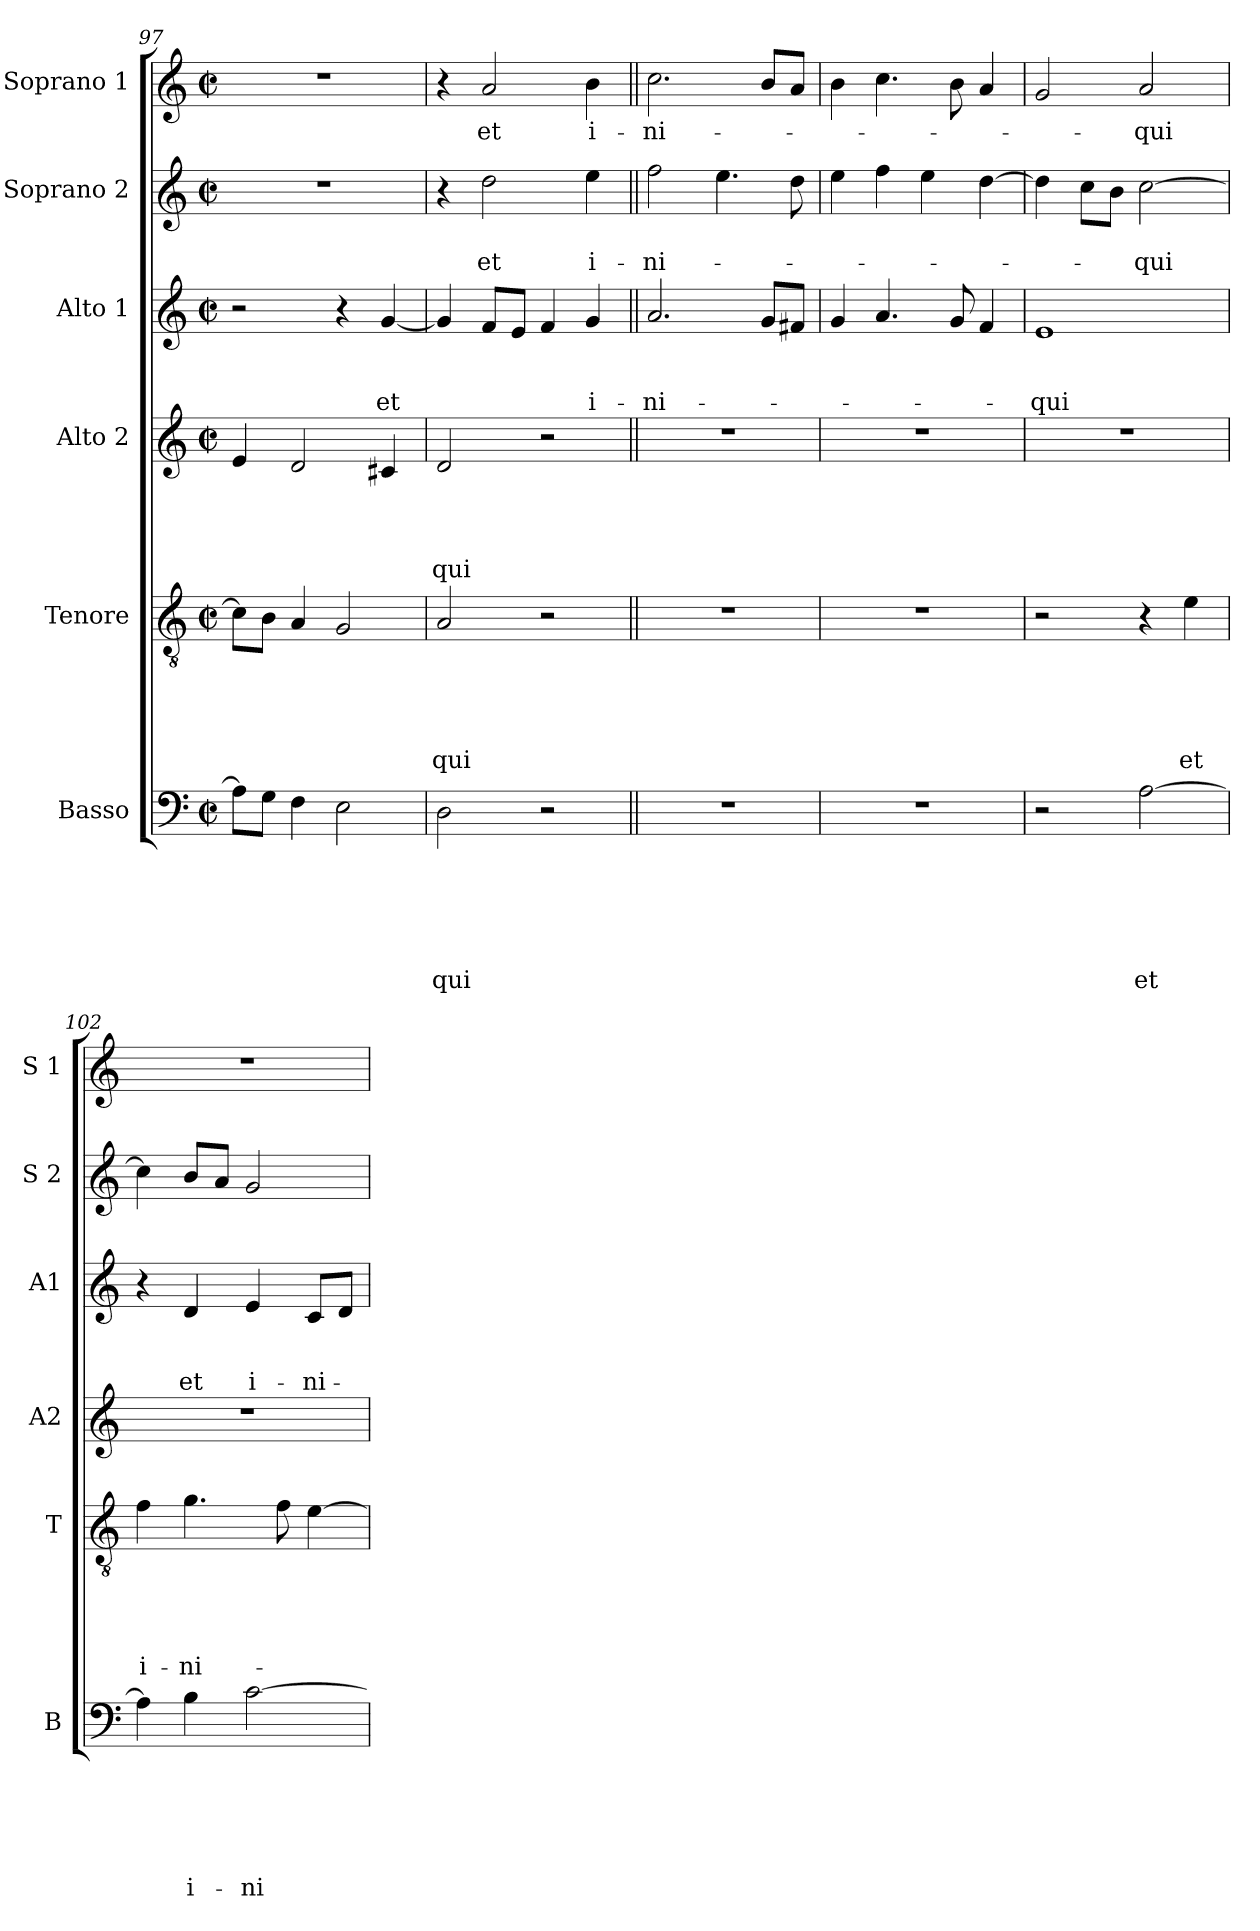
**kern	**text	**text	**text	**text	**text	**text	**kern	**text	**text	**text	**text	**text	**kern	**text	**text	**text	**text	**kern	**text	**text	**text	**kern	**text	**text	**kern	**text
*part6	*part6	*part6	*part6	*part6	*part6	*part6	*part5	*part5	*part5	*part5	*part5	*part5	*part4	*part4	*part4	*part4	*part4	*part3	*part3	*part3	*part3	*part2	*part2	*part2	*part1	*part1
*staff6	*staff6	*staff6	*staff6	*staff6	*staff6	*staff6	*staff5	*staff5	*staff5	*staff5	*staff5	*staff5	*staff4	*staff4	*staff4	*staff4	*staff4	*staff3	*staff3	*staff3	*staff3	*staff2	*staff2	*staff2	*staff1	*staff1
*I"Basso	*	*	*	*	*	*	*I"Tenore	*	*	*	*	*	*I"Alto 2	*	*	*	*	*I"Alto 1	*	*	*	*I"Soprano 2	*	*	*I"Soprano 1	*
*I'B	*	*	*	*	*	*	*I'T	*	*	*	*	*	*I'A2	*	*	*	*	*I'A1	*	*	*	*I'S 2	*	*	*I'S 1	*
*clefF4	*	*	*	*	*	*	*clefGv2	*	*	*	*	*	*clefG2	*	*	*	*	*clefG2	*	*	*	*clefG2	*	*	*clefG2	*
*k[]	*	*	*	*	*	*	*k[]	*	*	*	*	*	*k[]	*	*	*	*	*k[]	*	*	*	*k[]	*	*	*k[]	*
*C:	*	*	*	*	*	*	*C:	*	*	*	*	*	*C:	*	*	*	*	*C:	*	*	*	*C:	*	*	*C:	*
*M2/2	*	*	*	*	*	*	*M2/2	*	*	*	*	*	*M2/2	*	*	*	*	*M2/2	*	*	*	*M2/2	*	*	*M2/2	*
*met(c|)	*	*	*	*	*	*	*met(c|)	*	*	*	*	*	*met(c|)	*	*	*	*	*met(c|)	*	*	*	*met(c|)	*	*	*met(c|)	*
=97	=97	=97	=97	=97	=97	=97	=97	=97	=97	=97	=97	=97	=97	=97	=97	=97	=97	=97	=97	=97	=97	=97	=97	=97	=97	=97
8A\L]	.	.	.	.	.	.	8c\L]	.	.	.	.	.	4e/	.	.	.	.	2r	.	.	.	1r	.	.	1r	.
8G\J	.	.	.	.	.	.	8B\J	.	.	.	.	.	.	.	.	.	.	.	.	.	.	.	.	.	.	.
4F\	.	.	.	.	.	.	4A/	.	.	.	.	.	2d/	.	.	.	.	.	.	.	.	.	.	.	.	.
2E\	.	.	.	.	.	.	2G/	.	.	.	.	.	.	.	.	.	.	4r	.	.	.	.	.	.	.	.
!	!	!	!	!	!	!	!	!	!	!	!	!	!	!	!	!	!	!	!	!	!LO:LY:b	!	!	!	!	!
.	.	.	.	.	.	.	.	.	.	.	.	.	4c#X/	.	.	.	.	[<4g/	.	.	et	.	.	.	.	.
=98	=98	=98	=98	=98	=98	=98	=98	=98	=98	=98	=98	=98	=98	=98	=98	=98	=98	=98	=98	=98	=98	=98	=98	=98	=98	=98
!	!	!	!	!	!	!LO:LY:b	!	!	!	!	!	!LO:LY:b	!	!	!	!	!LO:LY:b	!	!	!	!	!	!	!	!	!
2D\	.	.	.	.	.	-qui	2A/	.	.	.	.	-qui	2d/	.	.	.	-qui	4g/]	.	.	.	4r	.	.	4r	.
!	!	!	!	!	!	!	!	!	!	!	!	!	!	!	!	!	!	!	!	!	!	!	!	!LO:LY:b	!	!LO:LY:b
.	.	.	.	.	.	.	.	.	.	.	.	.	.	.	.	.	.	8f/L	.	.	.	2dd\	.	et	2a/	et
.	.	.	.	.	.	.	.	.	.	.	.	.	.	.	.	.	.	8e/J	.	.	.	.	.	.	.	.
2r	.	.	.	.	.	.	2r	.	.	.	.	.	2r	.	.	.	.	4f/	.	.	.	.	.	.	.	.
!	!	!	!	!	!	!	!	!	!	!	!	!	!	!	!	!	!	!	!	!	!LO:LY:b	!	!	!LO:LY:b	!	!LO:LY:b
.	.	.	.	.	.	.	.	.	.	.	.	.	.	.	.	.	.	4g/	.	.	i-	4ee\	.	i-	4b\	i-
!!LO:LB:g=z
=99||	=99||	=99||	=99||	=99||	=99||	=99||	=99||	=99||	=99||	=99||	=99||	=99||	=99||	=99||	=99||	=99||	=99||	=99||	=99||	=99||	=99||	=99||	=99||	=99||	=99||	=99||
!	!	!	!	!	!	!	!	!	!	!	!	!	!	!	!	!	!	!	!	!	!LO:LY:b	!	!	!LO:LY:b	!	!LO:LY:b
1r	.	.	.	.	.	.	1r	.	.	.	.	.	1r	.	.	.	.	2.a/	.	.	-ni-	2ff\	.	-ni-	2.cc\	-ni-
.	.	.	.	.	.	.	.	.	.	.	.	.	.	.	.	.	.	.	.	.	.	4.ee\	.	.	.	.
.	.	.	.	.	.	.	.	.	.	.	.	.	.	.	.	.	.	8g/L	.	.	.	.	.	.	8b/L	.
.	.	.	.	.	.	.	.	.	.	.	.	.	.	.	.	.	.	8f#X/J	.	.	.	8dd\	.	.	8a/J	.
=100	=100	=100	=100	=100	=100	=100	=100	=100	=100	=100	=100	=100	=100	=100	=100	=100	=100	=100	=100	=100	=100	=100	=100	=100	=100	=100
1r	.	.	.	.	.	.	1r	.	.	.	.	.	1r	.	.	.	.	4g/	.	.	.	4ee\	.	.	4b\	.
.	.	.	.	.	.	.	.	.	.	.	.	.	.	.	.	.	.	4.a/	.	.	.	4ff\	.	.	4.cc\	.
.	.	.	.	.	.	.	.	.	.	.	.	.	.	.	.	.	.	.	.	.	.	4ee\	.	.	.	.
.	.	.	.	.	.	.	.	.	.	.	.	.	.	.	.	.	.	8g/	.	.	.	.	.	.	8b\	.
.	.	.	.	.	.	.	.	.	.	.	.	.	.	.	.	.	.	4f/	.	.	.	[>4dd\	.	.	4a/	.
=101	=101	=101	=101	=101	=101	=101	=101	=101	=101	=101	=101	=101	=101	=101	=101	=101	=101	=101	=101	=101	=101	=101	=101	=101	=101	=101
!	!	!	!	!	!	!	!	!	!	!	!	!	!	!	!	!	!	!	!	!	!LO:LY:b	!	!	!	!	!
2r	.	.	.	.	.	.	2r	.	.	.	.	.	1r	.	.	.	.	1e	.	.	-qui	4dd\]	.	.	2g/	.
.	.	.	.	.	.	.	.	.	.	.	.	.	.	.	.	.	.	.	.	.	.	8cc\L	.	.	.	.
.	.	.	.	.	.	.	.	.	.	.	.	.	.	.	.	.	.	.	.	.	.	8b\J	.	.	.	.
!	!	!	!	!	!	!LO:LY:b	!	!	!	!	!	!	!	!	!	!	!	!	!	!	!	!	!	!LO:LY:b	!	!LO:LY:b
[>2A\	.	.	.	.	.	et	4r	.	.	.	.	.	.	.	.	.	.	.	.	.	.	[>2cc\	.	-qui	2a/	-qui
!	!	!	!	!	!	!	!	!	!	!	!	!LO:LY:b	!	!	!	!	!	!	!	!	!	!	!	!	!	!
.	.	.	.	.	.	.	4e\	.	.	.	.	et	.	.	.	.	.	.	.	.	.	.	.	.	.	.
=102	=102	=102	=102	=102	=102	=102	=102	=102	=102	=102	=102	=102	=102	=102	=102	=102	=102	=102	=102	=102	=102	=102	=102	=102	=102	=102
!	!	!	!	!	!	!	!	!	!	!	!	!LO:LY:b	!	!	!	!	!	!	!	!	!	!	!	!	!	!
4A\]	.	.	.	.	.	.	4f\	.	.	.	.	i-	1r	.	.	.	.	4r	.	.	.	4cc\]	.	.	1r	.
!	!	!	!	!	!	!LO:LY:b	!	!	!	!	!	!LO:LY:b	!	!	!	!	!	!	!	!	!LO:LY:b	!	!	!	!	!
4B\	.	.	.	.	.	i-	4.g\	.	.	.	.	-ni-	.	.	.	.	.	4d/	.	.	et	8b/L	.	.	.	.
.	.	.	.	.	.	.	.	.	.	.	.	.	.	.	.	.	.	.	.	.	.	8a/J	.	.	.	.
!	!	!	!	!	!	!LO:LY:b	!	!	!	!	!	!	!	!	!	!	!	!	!	!	!LO:LY:b	!	!	!	!	!
[>2c\	.	.	.	.	.	-ni-	.	.	.	.	.	.	.	.	.	.	.	4e/	.	.	i-	2g/	.	.	.	.
.	.	.	.	.	.	.	8f\	.	.	.	.	.	.	.	.	.	.	.	.	.	.	.	.	.	.	.
!	!	!	!	!	!	!	!	!	!	!	!	!	!	!	!	!	!	!	!	!	!LO:LY:b	!	!	!	!	!
.	.	.	.	.	.	.	[>4e\	.	.	.	.	.	.	.	.	.	.	8c/L	.	.	-ni-	.	.	.	.	.
.	.	.	.	.	.	.	.	.	.	.	.	.	.	.	.	.	.	8d/J	.	.	.	.	.	.	.	.
=	=	=	=	=	=	=	=	=	=	=	=	=	=	=	=	=	=	=	=	=	=	=	=	=	=	=
*-	*-	*-	*-	*-	*-	*-	*-	*-	*-	*-	*-	*-	*-	*-	*-	*-	*-	*-	*-	*-	*-	*-	*-	*-	*-	*-
